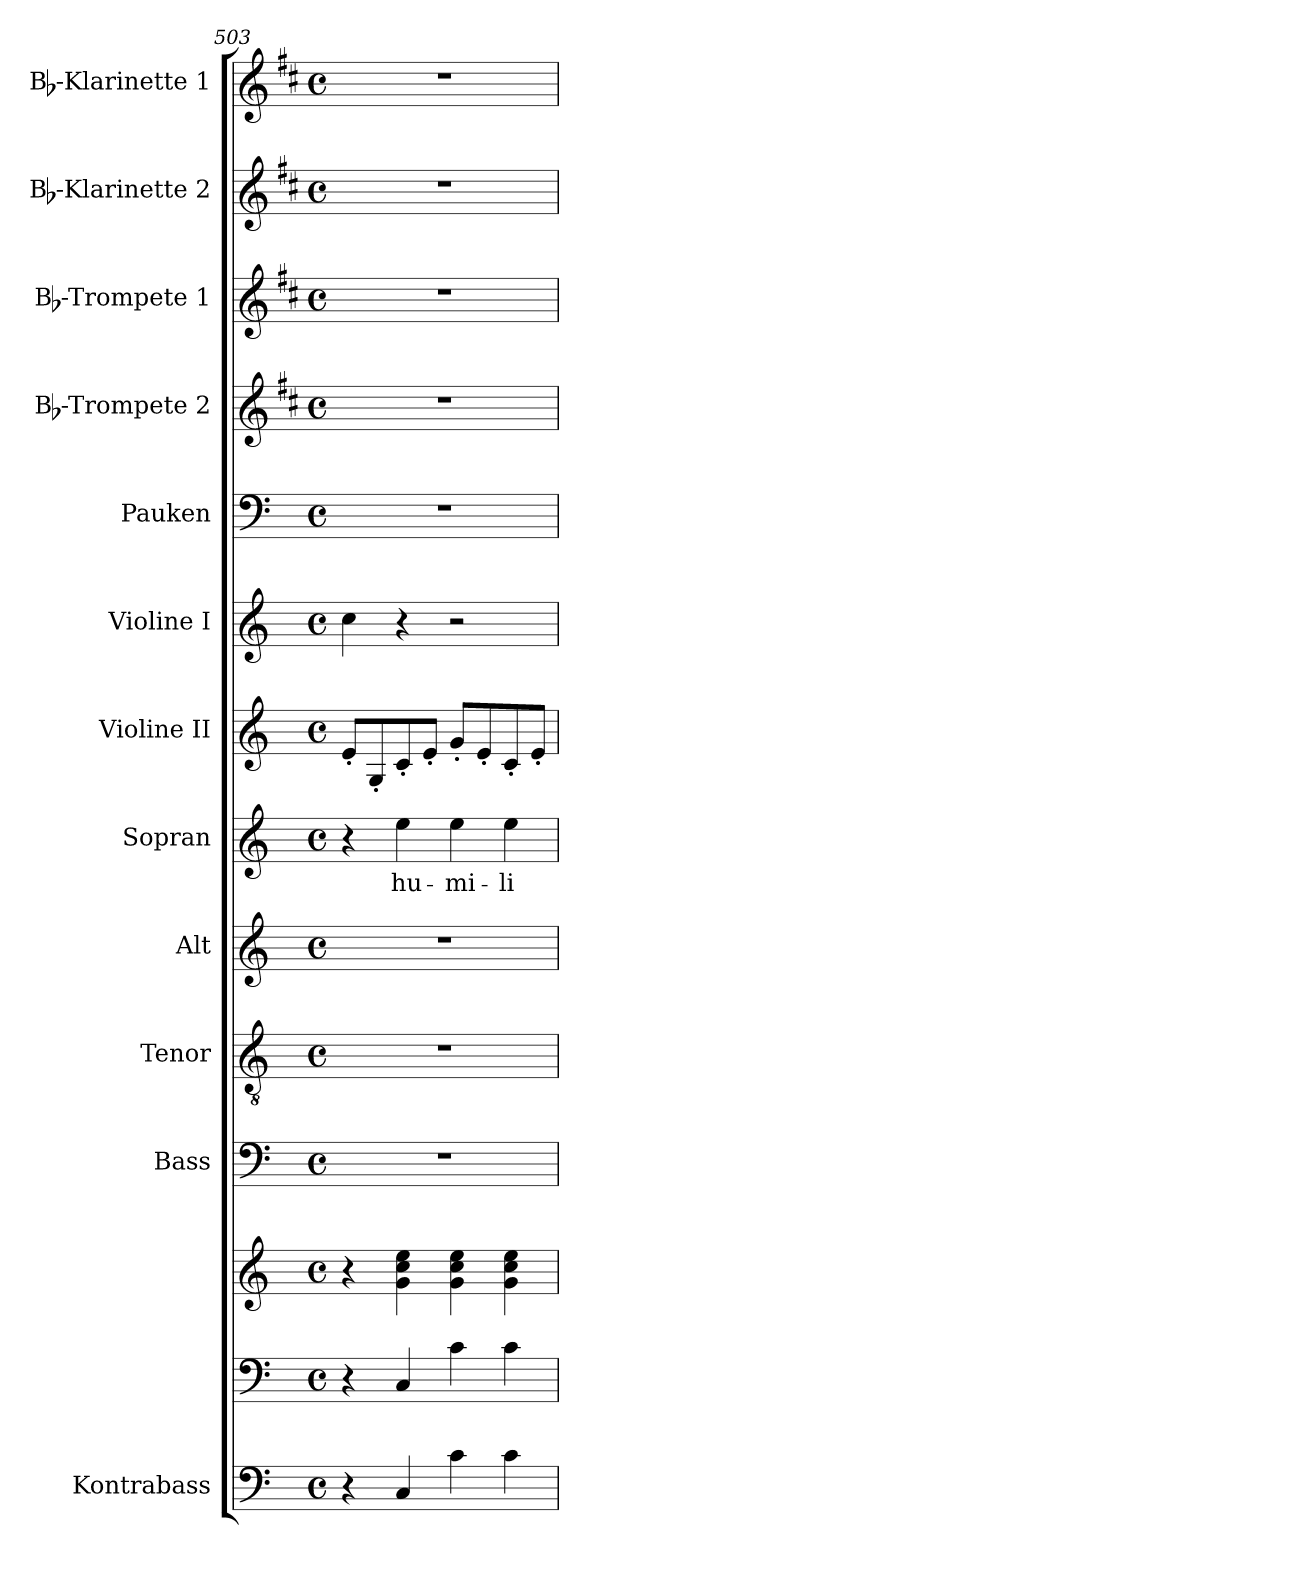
**kern	**kern	**kern	**kern	**kern	**kern	**kern	**text	**kern	**kern	**kern	**kern	**kern	**kern	**kern
*part13	*part12	*part12	*part11	*part10	*part9	*part8	*part8	*part7	*part6	*part5	*part4	*part3	*part2	*part1
*staff14	*staff13	*staff12	*staff11	*staff10	*staff9	*staff8	*staff8	*staff7	*staff6	*staff5	*staff4	*staff3	*staff2	*staff1
*I"Kontrabass	*	*	*I"Bass	*I"Tenor	*I"Alt	*I"Sopran	*	*I"Violine II	*I"Violine I	*I"Pauken	*I"Bb-Trompete 2	*I"Bb-Trompete 1	*I"Bb-Klarinette 2	*I"Bb-Klarinette 1
*I'Kb.	*	*	*I'B.	*I'T.	*I'A.	*I'S.	*	*I'Vl. II	*I'Vl. I	*I'Pk.	*I'Bb Trp. 2	*I'Bb Trp. 1	*I'Bb Kl. 2	*I'Bb Kl. 1
*clefF4	*clefF4	*clefG2	*clefF4	*clefGv2	*clefG2	*clefG2	*	*clefG2	*clefG2	*clefF4	*clefG2	*clefG2	*clefG2	*clefG2
*ITrd7c12	*	*	*	*	*	*	*	*	*	*	*ITrd1c2	*ITrd1c2	*ITrd1c2	*ITrd1c2
*k[]	*k[]	*k[]	*k[]	*k[]	*k[]	*k[]	*	*k[]	*k[]	*k[]	*k[]	*k[]	*k[]	*k[]
*C:	*C:	*C:	*C:	*C:	*C:	*C:	*	*C:	*C:	*C:	*C:	*C:	*C:	*C:
*M4/4	*M4/4	*M4/4	*M4/4	*M4/4	*M4/4	*M4/4	*	*M4/4	*M4/4	*M4/4	*M4/4	*M4/4	*M4/4	*M4/4
*met(c)	*met(c)	*met(c)	*met(c)	*met(c)	*met(c)	*met(c)	*	*met(c)	*met(c)	*met(c)	*met(c)	*met(c)	*met(c)	*met(c)
=503	=503	=503	=503	=503	=503	=503	=503	=503	=503	=503	=503	=503	=503	=503
4r	4r	4r	1r	1r	1r	4r	.	8e'</L	4cc\	1r	1r	1r	1r	1r
.	.	.	.	.	.	.	.	8G'</	.	.	.	.	.	.
!	!	!	!	!	!	!	!LO:LY:b	!	!	!	!	!	!	!
4CC/	4C/	4g\ 4cc\ 4ee\	.	.	.	4ee\	hu-	8c'</	4r	.	.	.	.	.
.	.	.	.	.	.	.	.	8e'</J	.	.	.	.	.	.
!	!	!	!	!	!	!	!LO:LY:b	!	!	!	!	!	!	!
4C\	4c\	4g\ 4cc\ 4ee\	.	.	.	4ee\	-mi-	8g'</L	2r	.	.	.	.	.
.	.	.	.	.	.	.	.	8e'</	.	.	.	.	.	.
!	!	!	!	!	!	!	!LO:LY:b	!	!	!	!	!	!	!
4C\	4c\	4g\ 4cc\ 4ee\	.	.	.	4ee\	-li-	8c'</	.	.	.	.	.	.
.	.	.	.	.	.	.	.	8e'</J	.	.	.	.	.	.
=	=	=	=	=	=	=	=	=	=	=	=	=	=	=
*-	*-	*-	*-	*-	*-	*-	*-	*-	*-	*-	*-	*-	*-	*-
